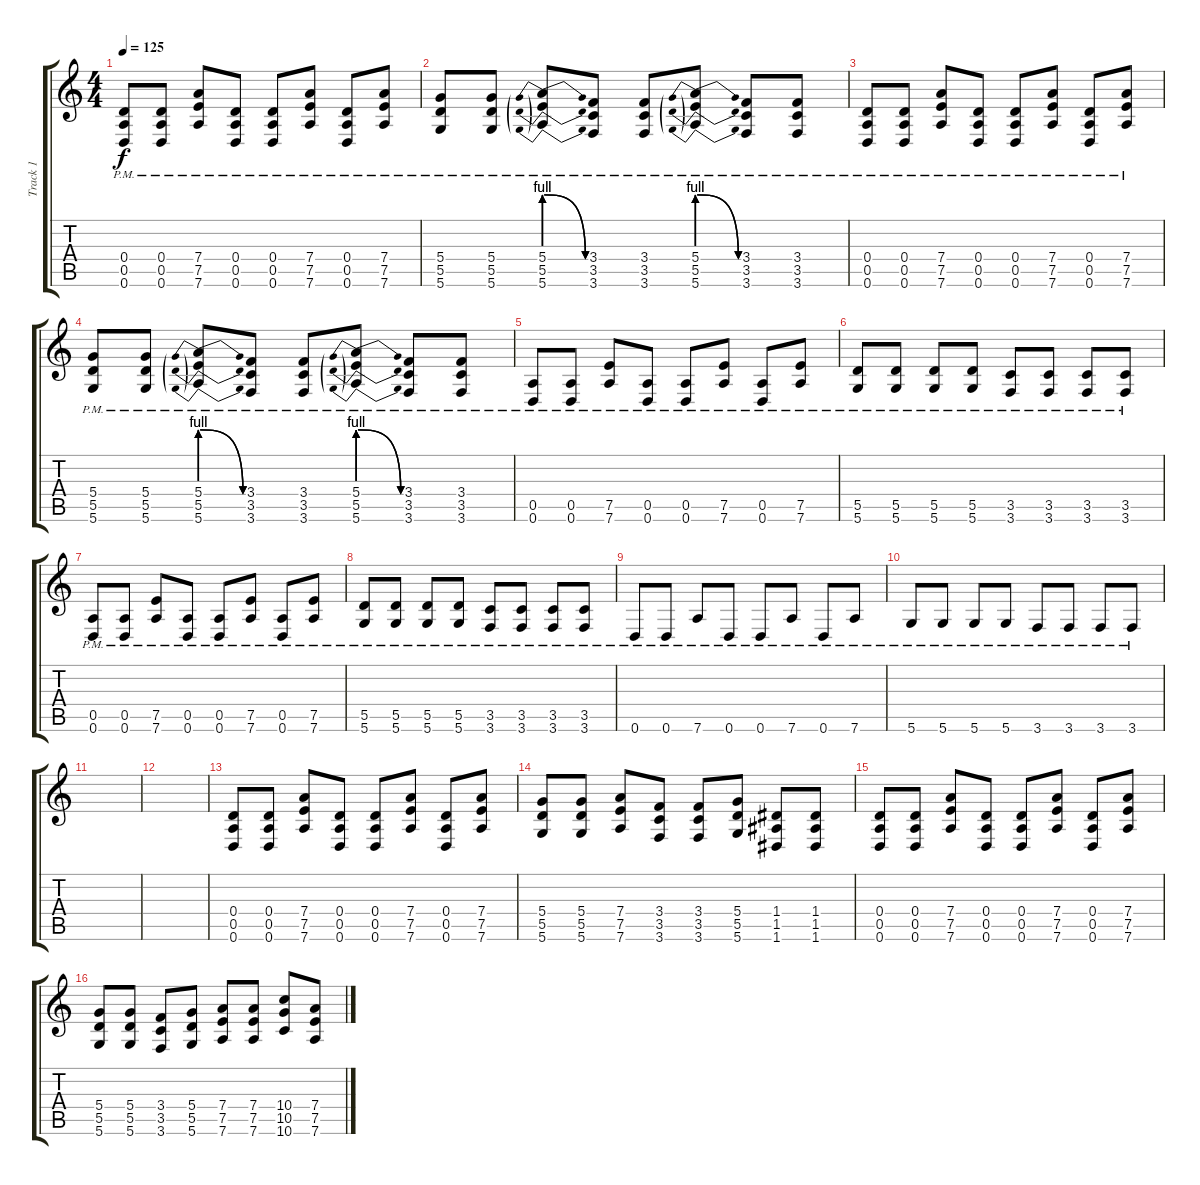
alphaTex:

\track ("Track 1" "Track 1") {instrument overdrivenguitar}
\staff {score tabs}
\tuning (E4 B3 G3 D3 A2 D2) {hide}
\ts (4 4)
\tempo 125
\clef g2
\ks c
(0.4{pm} 0.5{pm} 0.6{pm}).8{dy f} (0.4{pm} 0.5{pm} 0.6{pm}).8 (7.4{pm} 7.5{pm} 7.6{pm}).8 (0.4{pm} 0.5{pm} 0.6{pm}).8 (0.4{pm} 0.5{pm} 0.6{pm}).8 (7.4{pm} 7.5{pm} 7.6{pm}).8 (0.4{pm} 0.5{pm} 0.6{pm}).8 (7.4{pm} 7.5{pm} 7.6{pm}).8 |
(5.4{pm} 5.5{pm} 5.6{pm}).8 (5.4{pm} 5.5{pm} 5.6{pm}).8 (5.4{be (prebendrelease 0 4 60 0) pm} 5.5{be (prebendrelease 0 4 60 0) pm} 5.6{be (prebendrelease 0 4 60 0) pm}).8 (3.4{pm} 3.5{pm} 3.6{pm}).8 (3.4{pm} 3.5{pm} 3.6{pm}).8 (5.4{be (prebendrelease 0 4 60 0) pm} 5.5{be (prebendrelease 0 4 60 0) pm} 5.6{be (prebendrelease 0 4 60 0) pm}).8 (3.4{pm} 3.5{pm} 3.6{pm}).8 (3.4{pm} 3.5{pm} 3.6{pm}).8 |
(0.4{pm} 0.5{pm} 0.6{pm}).8 (0.4{pm} 0.5{pm} 0.6{pm}).8 (7.4{pm} 7.5{pm} 7.6{pm}).8 (0.4{pm} 0.5{pm} 0.6{pm}).8 (0.4{pm} 0.5{pm} 0.6{pm}).8 (7.4{pm} 7.5{pm} 7.6{pm}).8 (0.4{pm} 0.5{pm} 0.6{pm}).8 (7.4{pm} 7.5{pm} 7.6{pm}).8 |
(5.4{pm} 5.5{pm} 5.6{pm}).8 (5.4{pm} 5.5{pm} 5.6{pm}).8 (5.4{be (prebendrelease 0 4 60 0) pm} 5.5{be (prebendrelease 0 4 60 0) pm} 5.6{be (prebendrelease 0 4 60 0) pm}).8 (3.4{pm} 3.5{pm} 3.6{pm}).8 (3.4{pm} 3.5{pm} 3.6{pm}).8 (5.4{be (prebendrelease 0 4 60 0) pm} 5.5{be (prebendrelease 0 4 60 0) pm} 5.6{be (prebendrelease 0 4 60 0) pm}).8 (3.4{pm} 3.5{pm} 3.6{pm}).8 (3.4{pm} 3.5{pm} 3.6{pm}).8 |
(0.5{pm} 0.6{pm}).8 (0.5{pm} 0.6{pm}).8 (7.5{pm} 7.6{pm}).8 (0.5{pm} 0.6{pm}).8 (0.5{pm} 0.6{pm}).8 (7.5{pm} 7.6{pm}).8 (0.5{pm} 0.6{pm}).8 (7.5{pm} 7.6{pm}).8 |
(5.5{pm} 5.6{pm}).8 (5.5{pm} 5.6{pm}).8 (5.5{pm} 5.6{pm}).8 (5.5{pm} 5.6{pm}).8 (3.5{pm} 3.6{pm}).8 (3.5{pm} 3.6{pm}).8 (3.5{pm} 3.6{pm}).8 (3.5{pm} 3.6{pm}).8 |
(0.5{pm} 0.6{pm}).8 (0.5{pm} 0.6{pm}).8 (7.5{pm} 7.6{pm}).8 (0.5{pm} 0.6{pm}).8 (0.5{pm} 0.6{pm}).8 (7.5{pm} 7.6{pm}).8 (0.5{pm} 0.6{pm}).8 (7.5{pm} 7.6{pm}).8 |
(5.5{pm} 5.6{pm}).8 (5.5{pm} 5.6{pm}).8 (5.5{pm} 5.6{pm}).8 (5.5{pm} 5.6{pm}).8 (3.5{pm} 3.6{pm}).8 (3.5{pm} 3.6{pm}).8 (3.5{pm} 3.6{pm}).8 (3.5{pm} 3.6{pm}).8 |
0.6{pm}.8 0.6{pm}.8 7.6{pm}.8 0.6{pm}.8 0.6{pm}.8 7.6{pm}.8 0.6{pm}.8 7.6{pm}.8 |
5.6{pm}.8 5.6{pm}.8 5.6{pm}.8 5.6{pm}.8 3.6{pm}.8 3.6{pm}.8 3.6{pm}.8 3.6{pm}.8 |
|
|
(0.4 0.5 0.6).8 (0.4 0.5 0.6).8 (7.4 7.5 7.6).8 (0.4 0.5 0.6).8 (0.4 0.5 0.6).8 (7.4 7.5 7.6).8 (0.4 0.5 0.6).8 (7.4 7.5 7.6).8 |
(5.4 5.5 5.6).8 (5.4 5.5 5.6).8 (7.4 7.5 7.6).8 (3.4 3.5 3.6).8 (3.4 3.5 3.6).8 (5.4 5.5 5.6).8 (1.4 1.5 1.6).8 (1.4 1.5 1.6).8 |
(0.4 0.5 0.6).8 (0.4 0.5 0.6).8 (7.4 7.5 7.6).8 (0.4 0.5 0.6).8 (0.4 0.5 0.6).8 (7.4 7.5 7.6).8 (0.4 0.5 0.6).8 (7.4 7.5 7.6).8 |
(5.4 5.5 5.6).8 (5.4 5.5 5.6).8 (3.4 3.5 3.6).8 (5.4 5.5 5.6).8 (7.4 7.5 7.6).8 (7.4 7.5 7.6).8 (10.4 10.5 10.6).8 (7.4 7.5 7.6).8
